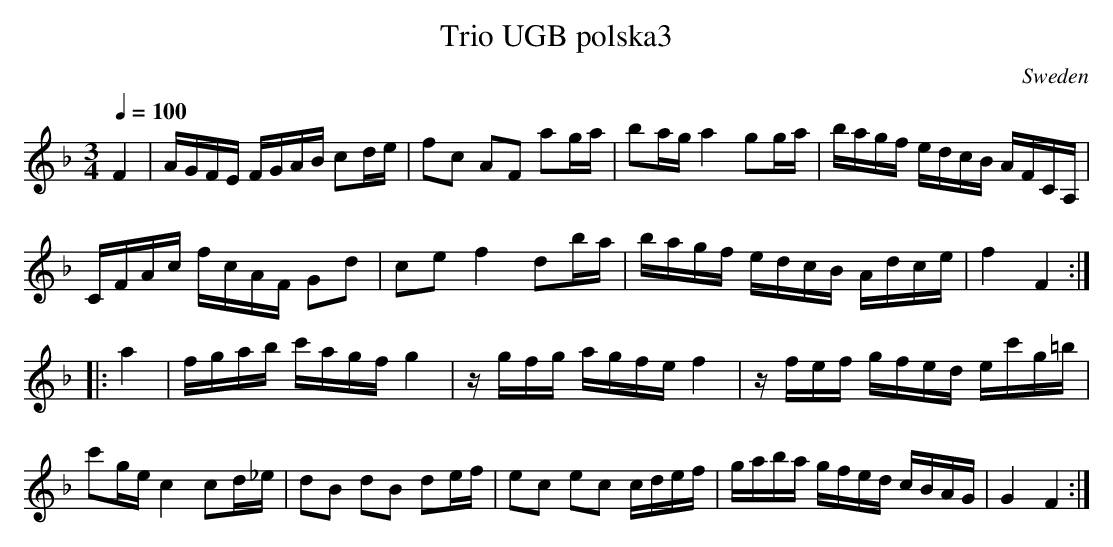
X:1
T:Trio UGB polska3
L:1/8
M:3/4
O:Sweden
Q:1/4=100
K:F major
F2|A/2G/2F/2E/2 F/2G/2A/2B/2 cd/2e/2|fc AF ag/2a/2|ba/2g/2 a2gg/2a/2|b/2a/2g/2f/2 e/2d/2c/2B/2 A/2F/2C/2A,/2|
C/2F/2A/2c/2 f/2c/2A/2F/2 Gd|ce f2db/2a/2|b/2a/2g/2f/2 e/2d/2c/2B/2 A/2d/2c/2e/2|f2F2:|
|:a2|f/2g/2a/2b/2 c'/2a/2g/2f/2 g2|z/2g/2f/2g/2 a/2g/2f/2e/2 f2|z/2f/2e/2f/2 g/2f/2e/2d/2 e/2c'/2g/2=b/2|
c'g/2e/2 c2cd/2_e/2|dB dB de/2f/2|ec ec c/2d/2e/2f/2|g/2a/2b/2a/2 g/2f/2e/2d/2 c/2B/2A/2G/2|G2F2:|
